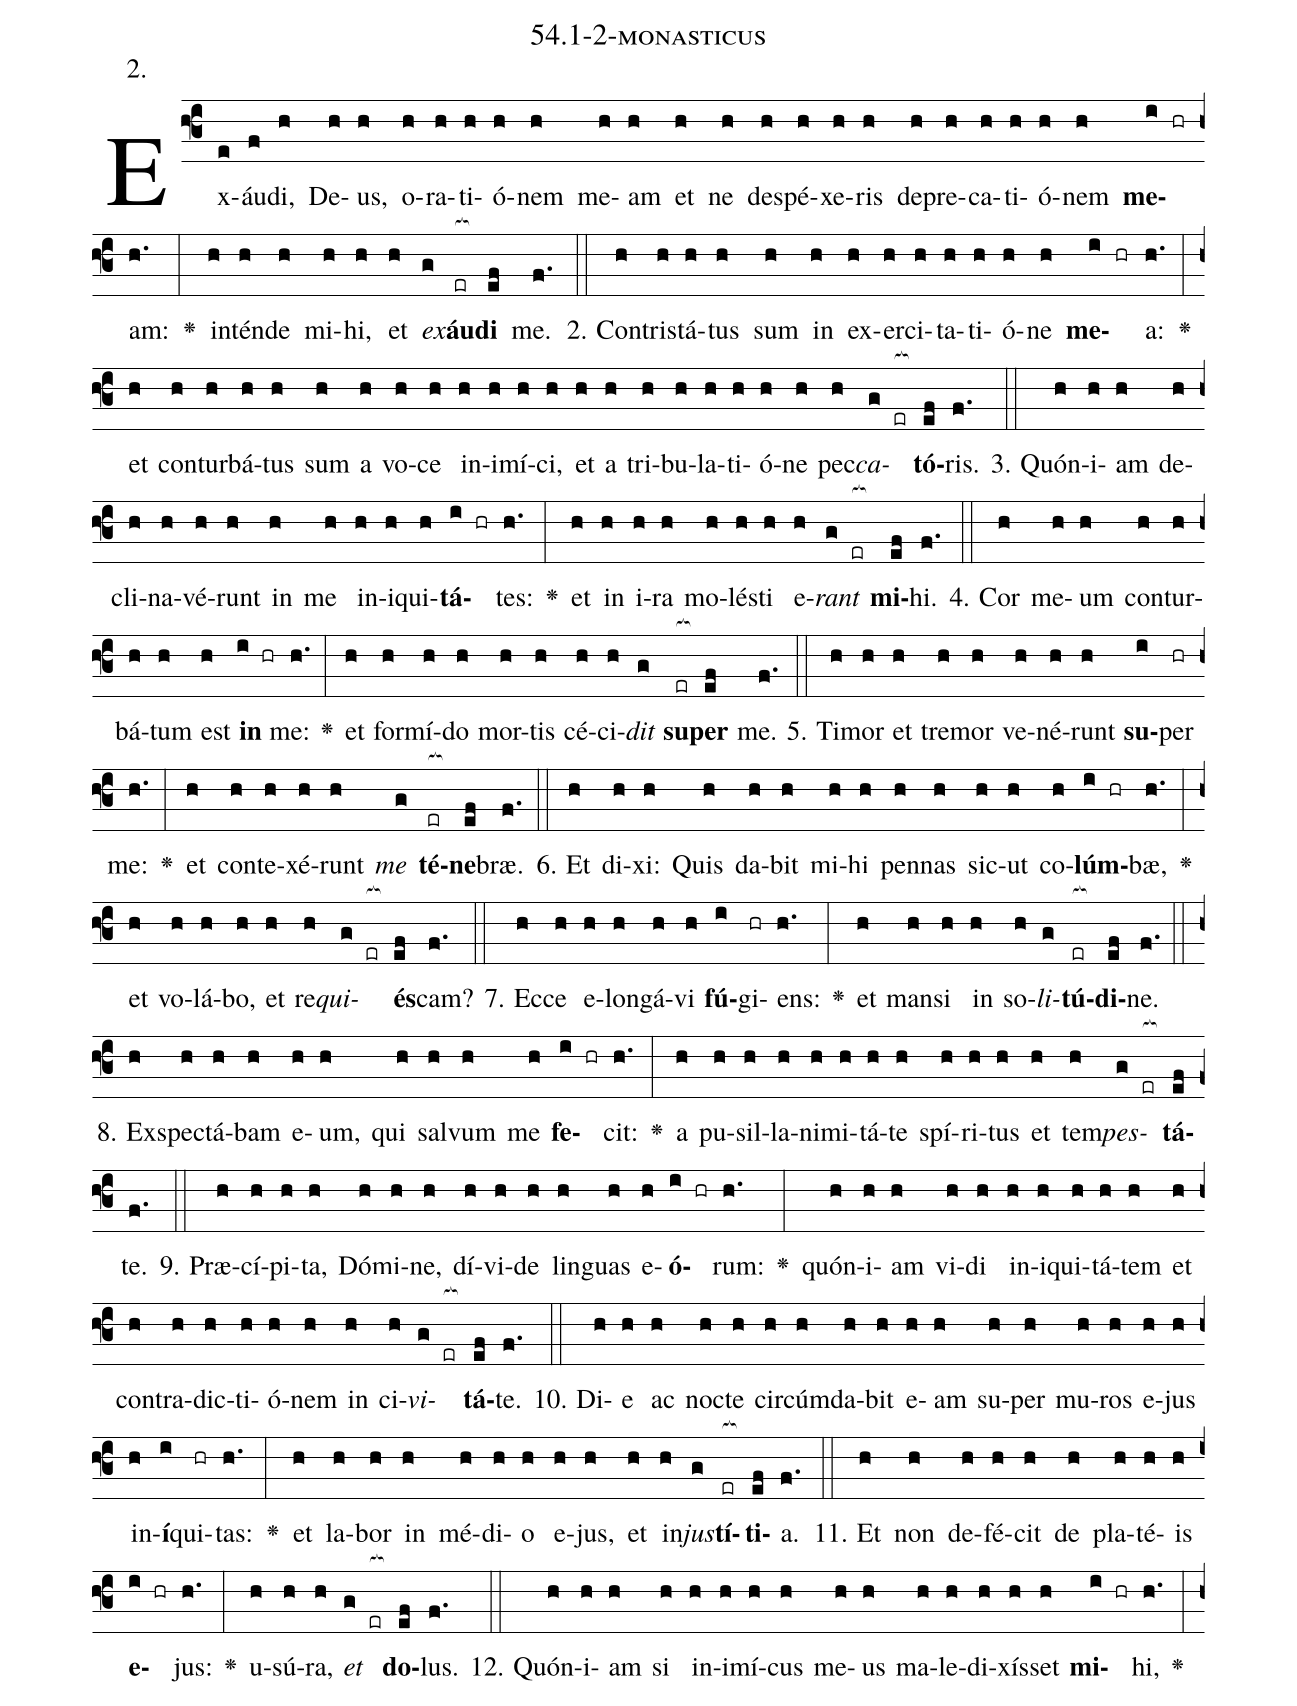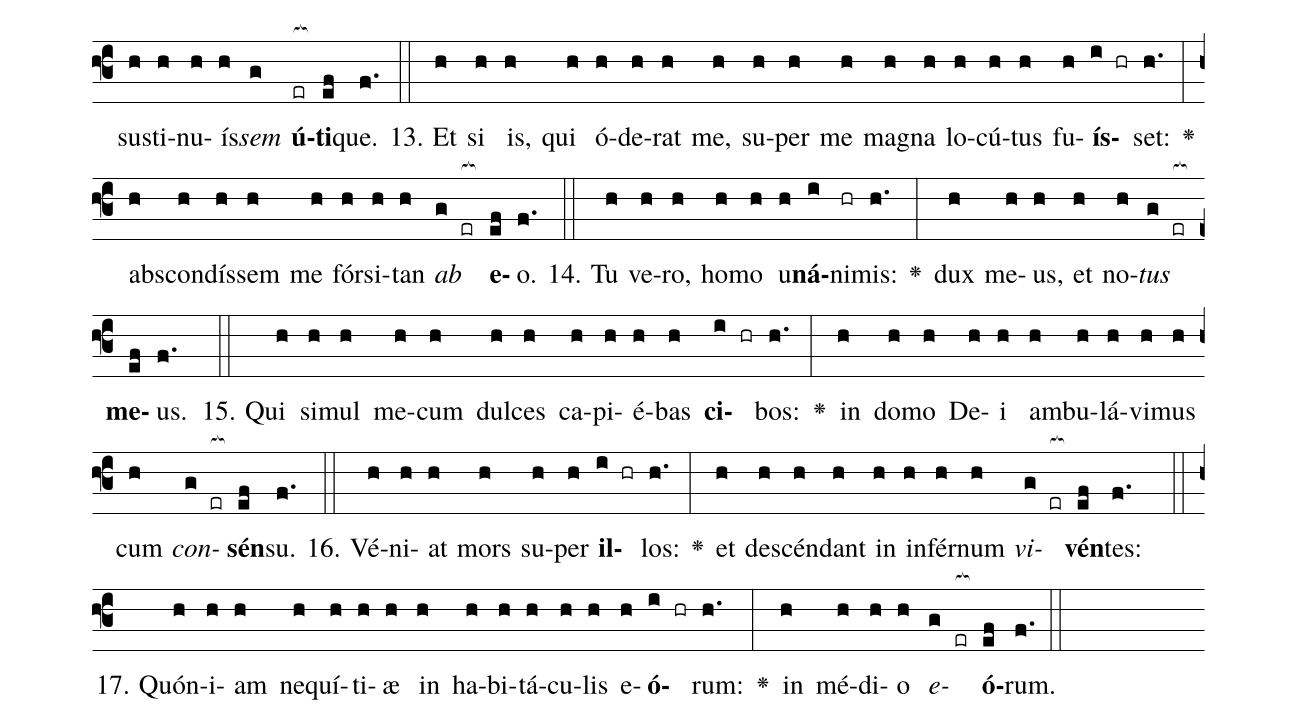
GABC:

name: 54.1-2-monasticus;
annotation: 2.;
%%
(f3)Ex(e)áu(f)di,(h) De(h)us,(h) o(h)ra(h)ti(h)ó(h)nem(h) me(h)am(h) et(h) ne(h) de(h)spé(h)xe(h)ris(h) de(h)pre(h)ca(h)ti(h)ó(h)nem(h) <b>me</b>(i hr)am:(h.) <v>\greheightstar</v>(:) in(h)tén(h)de(h) mi(h)hi,(h) et(h) <i>ex</i>(g)<b>áu</b>(er[ocb:1{])<b>di</b>(ef[ocb:0}]) me.(f.) (::)
2. Con(h)tris(h)tá(h)tus(h) sum(h) in(h) ex(h)er(h)ci(h)ta(h)ti(h)ó(h)ne(h) <b>me</b>(i hr)a:(h.) <v>\greheightstar</v>(:) et(h) con(h)tur(h)bá(h)tus(h) sum(h) a(h) vo(h)ce(h) in(h)i(h)mí(h)ci,(h) et(h) a(h) tri(h)bu(h)la(h)ti(h)ó(h)ne(h) pec(h)<i>ca</i>(g er[ocb:1{])<b>tó</b>(ef[ocb:0}])ris.(f.) (::)
3. Quón(h)i(h)am(h) de(h)cli(h)na(h)vé(h)runt(h) in(h) me(h) in(h)i(h)qui(h)<b>tá</b>(i hr)tes:(h.) <v>\greheightstar</v>(:) et(h) in(h) i(h)ra(h) mo(h)lés(h)ti(h) e(h)<i>rant</i>(g er[ocb:1{]) <b>mi</b>(ef[ocb:0}])hi.(f.) (::)
4. Cor(h) me(h)um(h) con(h)tur(h)bá(h)tum(h) est(h) <b>in</b>(i hr) me:(h.) <v>\greheightstar</v>(:) et(h) for(h)mí(h)do(h) mor(h)tis(h) cé(h)ci(h)<i>dit</i>(g) <b>su</b>(er[ocb:1{])<b>per</b>(ef[ocb:0}]) me.(f.) (::)
5. Ti(h)mor(h) et(h) tre(h)mor(h) ve(h)né(h)runt(h) <b>su</b>(i)per(hr) me:(h.) <v>\greheightstar</v>(:) et(h) con(h)te(h)xé(h)runt(h) <i>me</i>(g) <b>té</b>(er[ocb:1{])<b>ne</b>(ef[ocb:0}])bræ.(f.) (::)
6. Et(h) di(h)xi:(h) Quis(h) da(h)bit(h) mi(h)hi(h) pen(h)nas(h) sic(h)ut(h) co(h)<b>lúm</b>(i hr)bæ,(h.) <v>\greheightstar</v>(:) et(h) vo(h)lá(h)bo,(h) et(h) re(h)<i>qui</i>(g er[ocb:1{])<b>és</b>(ef[ocb:0}])cam?(f.) (::)
7. Ec(h)ce(h) e(h)lon(h)gá(h)vi(h) <b>fú</b>(i)gi(hr)ens:(h.) <v>\greheightstar</v>(:) et(h) man(h)si(h) in(h) so(h)<i>li</i>(g)<b>tú</b>(er[ocb:1{])<b>di</b>(ef[ocb:0}])ne.(f.) (::)
8. Ex(h)spec(h)tá(h)bam(h) e(h)um,(h) qui(h) sal(h)vum(h) me(h) <b>fe</b>(i hr)cit:(h.) <v>\greheightstar</v>(:) a(h) pu(h)sil(h)la(h)ni(h)mi(h)tá(h)te(h) spí(h)ri(h)tus(h) et(h) tem(h)<i>pes</i>(g er[ocb:1{])<b>tá</b>(ef[ocb:0}])te.(f.) (::)
9. Præ(h)cí(h)pi(h)ta,(h) Dó(h)mi(h)ne,(h) dí(h)vi(h)de(h) lin(h)guas(h) e(h)<b>ó</b>(i hr)rum:(h.) <v>\greheightstar</v>(:) quón(h)i(h)am(h) vi(h)di(h) in(h)i(h)qui(h)tá(h)tem(h) et(h) con(h)tra(h)dic(h)ti(h)ó(h)nem(h) in(h) ci(h)<i>vi</i>(g er[ocb:1{])<b>tá</b>(ef[ocb:0}])te.(f.) (::)
10. Di(h)e(h) ac(h) noc(h)te(h) cir(h)cúm(h)da(h)bit(h) e(h)am(h) su(h)per(h) mu(h)ros(h) e(h)jus(h) in(h)<b>í</b>(i)qui(hr)tas:(h.) <v>\greheightstar</v>(:) et(h) la(h)bor(h) in(h) mé(h)di(h)o(h) e(h)jus,(h) et(h) in(h)<i>jus</i>(g)<b>tí</b>(er[ocb:1{])<b>ti</b>(ef[ocb:0}])a.(f.) (::)
11. Et(h) non(h) de(h)fé(h)cit(h) de(h) pla(h)té(h)is(h) <b>e</b>(i hr)jus:(h.) <v>\greheightstar</v>(:) u(h)sú(h)ra,(h) <i>et</i>(g er[ocb:1{]) <b>do</b>(ef[ocb:0}])lus.(f.) (::)
12. Quón(h)i(h)am(h) si(h) in(h)i(h)mí(h)cus(h) me(h)us(h) ma(h)le(h)di(h)xís(h)set(h) <b>mi</b>(i hr)hi,(h.) <v>\greheightstar</v>(:) sus(h)ti(h)nu(h)ís(h)<i>sem</i>(g) <b>ú</b>(er[ocb:1{])<b>ti</b>(ef[ocb:0}])que.(f.) (::)
13. Et(h) si(h) is,(h) qui(h) ó(h)de(h)rat(h) me,(h) su(h)per(h) me(h) ma(h)gna(h) lo(h)cú(h)tus(h) fu(h)<b>ís</b>(i hr)set:(h.) <v>\greheightstar</v>(:) abs(h)con(h)dís(h)sem(h) me(h) fór(h)si(h)tan(h) <i>ab</i>(g er[ocb:1{]) <b>e</b>(ef[ocb:0}])o.(f.) (::)
14. Tu(h) ve(h)ro,(h) ho(h)mo(h) u(h)<b>ná</b>(i)ni(hr)mis:(h.) <v>\greheightstar</v>(:) dux(h) me(h)us,(h) et(h) no(h)<i>tus</i>(g er[ocb:1{]) <b>me</b>(ef[ocb:0}])us.(f.) (::)
15. Qui(h) si(h)mul(h) me(h)cum(h) dul(h)ces(h) ca(h)pi(h)é(h)bas(h) <b>ci</b>(i hr)bos:(h.) <v>\greheightstar</v>(:) in(h) do(h)mo(h) De(h)i(h) am(h)bu(h)lá(h)vi(h)mus(h) cum(h) <i>con</i>(g er[ocb:1{])<b>sén</b>(ef[ocb:0}])su.(f.) (::)
16. Vé(h)ni(h)at(h) mors(h) su(h)per(h) <b>il</b>(i hr)los:(h.) <v>\greheightstar</v>(:) et(h) de(h)scén(h)dant(h) in(h) in(h)fér(h)num(h) <i>vi</i>(g er[ocb:1{])<b>vén</b>(ef[ocb:0}])tes:(f.) (::)
17. Quón(h)i(h)am(h) ne(h)quí(h)ti(h)æ(h) in(h) ha(h)bi(h)tá(h)cu(h)lis(h) e(h)<b>ó</b>(i hr)rum:(h.) <v>\greheightstar</v>(:) in(h) mé(h)di(h)o(h) <i>e</i>(g er[ocb:1{])<b>ó</b>(ef[ocb:0}])rum.(f.) (::)
